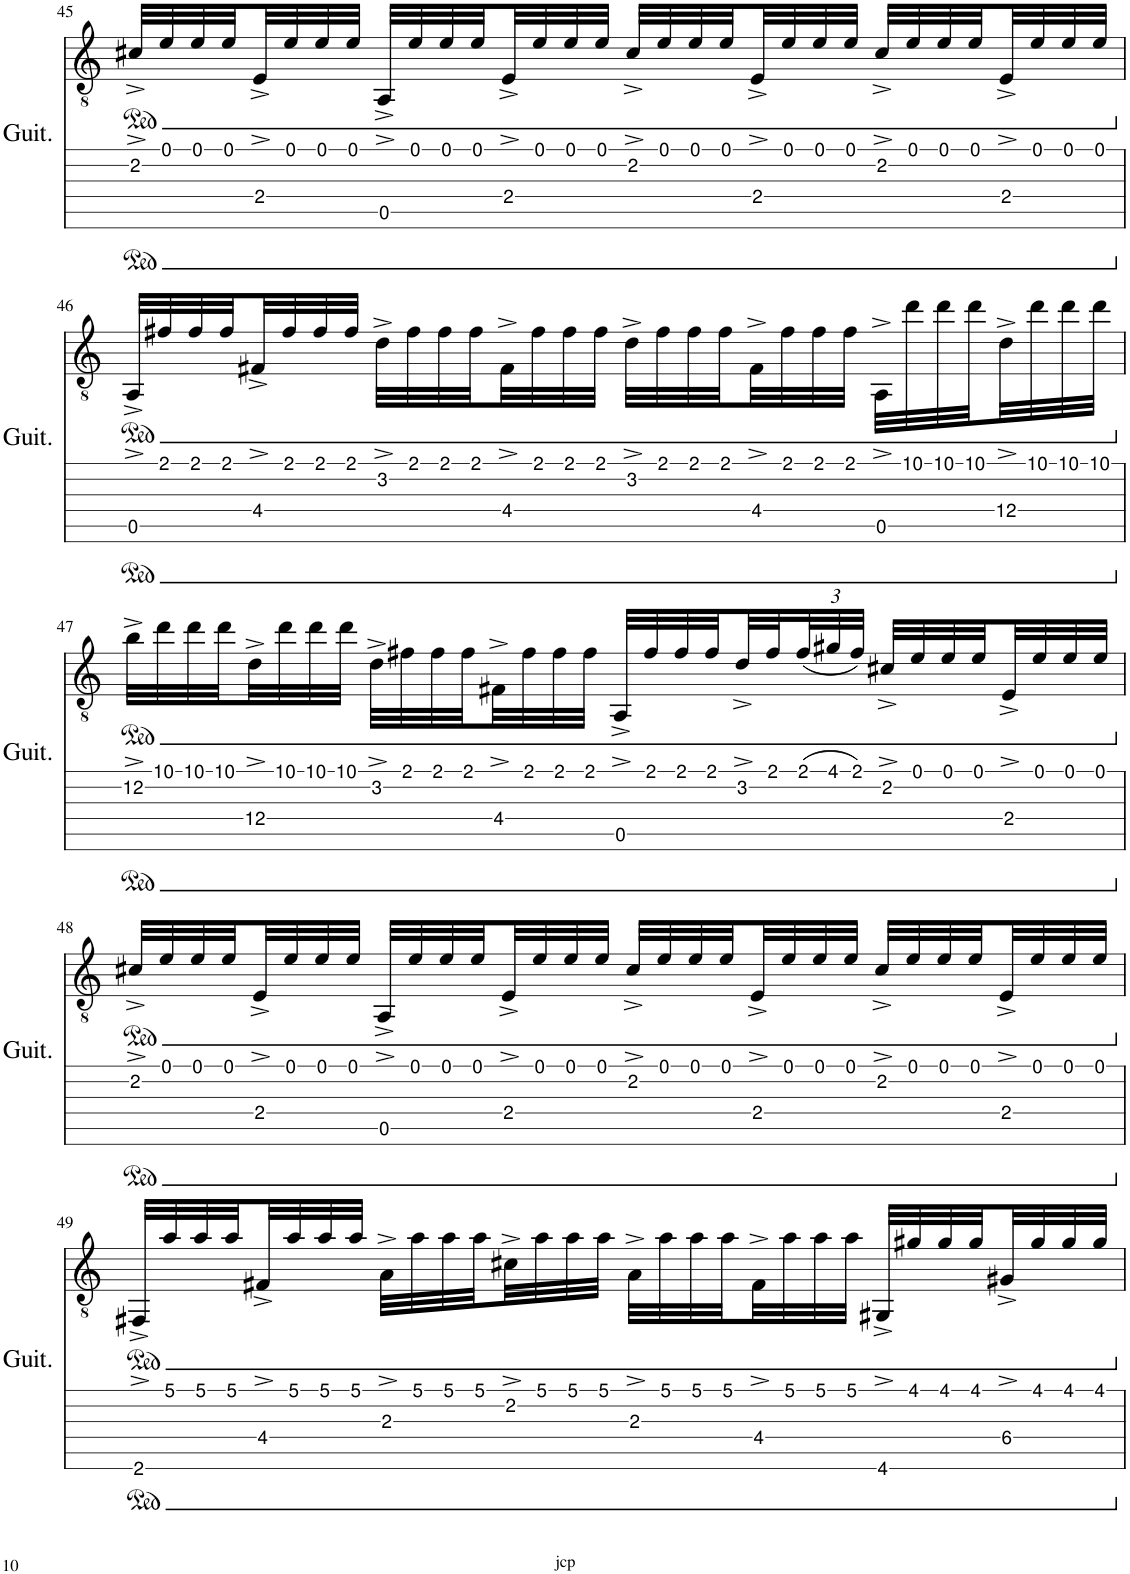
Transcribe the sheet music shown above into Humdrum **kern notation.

**kern	**kern
*part1	*part1
*staff2	*staff1
*I"Guitar	*
*I'Guit.	*
!!LO:PB:g=z
*	*clefGv2
*k[]	*k[]
*M4/4	*M4/4
*	*ped
=45	=45
32c#^LLL	32c#X^/LLL
32e	32e/
32e	32e/
32eJJ	32e/
32E^LL	32E^/
32e	32e/
32e	32e/
32eJJJ	32e/JJJ
32AA^LLL	32AA^/LLL
32e	32e/
32e	32e/
32eJJ	32e/
32E^LL	32E^/
32e	32e/
32e	32e/
32eJJJ	32e/JJJ
32c#^LLL	32c#^/LLL
32e	32e/
32e	32e/
32eJJ	32e/
32E^LL	32E^/
32e	32e/
32e	32e/
32eJJJ	32e/JJJ
32c#^LLL	32c#^/LLL
32e	32e/
32e	32e/
32eJJ	32e/
32E^LL	32E^/
32e	32e/
32e	32e/
32eJJJ	32e/JJJ
!!LO:LB:g=z
=46	=46
*	*Xped
*	*ped
32AA^LLL	32AA^/LLL
32f#	32f#X/
32f#	32f#/
32f#JJ	32f#/
32F#^LL	32F#X^/
32f#	32f#/
32f#	32f#/
32f#JJJ	32f#/JJJ
32d^LLL	32d^\LLL
32f#	32f#\
32f#	32f#\
32f#JJ	32f#\
32F#^LL	32F#^\
32f#	32f#\
32f#	32f#\
32f#JJJ	32f#\JJJ
32d^LLL	32d^\LLL
32f#	32f#\
32f#	32f#\
32f#JJ	32f#\
32F#^LL	32F#^\
32f#	32f#\
32f#	32f#\
32f#JJJ	32f#\JJJ
32AA^LLL	32AA^\LLL
32dd	32dd\
32dd	32dd\
32ddJJ	32dd\
32d^LL	32d^\
32dd	32dd\
32dd	32dd\
32ddJJJ	32dd\JJJ
!!LO:LB:g=z
=47	=47
*	*Xped
*	*ped
32b^LLL	32b^\LLL
32dd	32dd\
32dd	32dd\
32ddJJ	32dd\
32d^LL	32d^\
32dd	32dd\
32dd	32dd\
32ddJJJ	32dd\JJJ
32d^LLL	32d^\LLL
32f#	32f#X\
32f#	32f#\
32f#JJ	32f#\
32F#^LL	32F#X^\
32f#	32f#\
32f#	32f#\
32f#JJJ	32f#\JJJ
32AA^LLL	32AA^/LLL
32f#	32f#/
32f#	32f#/
32f#JJ	32f#/
32d^LL	32d^/
32f#	32f#/
*Xbrackettup	*Xbrackettup
48f#	(48f#/
48g#	48g#X/
48f#JJJ	48f#/JJJ)
32c#^LLL	32c#X^/LLL
32e	32e/
32e	32e/
32eJJ	32e/
32E^LL	32E^/
32e	32e/
32e	32e/
32eJJJ	32e/JJJ
!!LO:LB:g=z
=48	=48
*	*Xped
*	*ped
32c#^LLL	32c#X^/LLL
32e	32e/
32e	32e/
32eJJ	32e/
32E^LL	32E^/
32e	32e/
32e	32e/
32eJJJ	32e/JJJ
32AA^LLL	32AA^/LLL
32e	32e/
32e	32e/
32eJJ	32e/
32E^LL	32E^/
32e	32e/
32e	32e/
32eJJJ	32e/JJJ
32c#^LLL	32c#^/LLL
32e	32e/
32e	32e/
32eJJ	32e/
32E^LL	32E^/
32e	32e/
32e	32e/
32eJJJ	32e/JJJ
32c#^LLL	32c#^/LLL
32e	32e/
32e	32e/
32eJJ	32e/
32E^LL	32E^/
32e	32e/
32e	32e/
32eJJJ	32e/JJJ
!!LO:LB:g=z
=49	=49
*	*Xped
*	*ped
32FF#^LLL	32FF#X^/LLL
32a	32a/
32a	32a/
32aJJ	32a/
32F#^LL	32F#X^/
32a	32a/
32a	32a/
32aJJJ	32a/JJJ
32A^LLL	32A^\LLL
32a	32a\
32a	32a\
32aJJ	32a\
32c#^LL	32c#X^\
32a	32a\
32a	32a\
32aJJJ	32a\JJJ
32A^LLL	32A^\LLL
32a	32a\
32a	32a\
32aJJ	32a\
32F#^LL	32F#^\
32a	32a\
32a	32a\
32aJJJ	32a\JJJ
32GG#^LLL	32GG#X^/LLL
32g#	32g#X/
32g#	32g#/
32g#JJ	32g#/
32G#^LL	32G#X^/
32g#	32g#/
32g#	32g#/
32g#JJJ	32g#/JJJ
*	*Xped
=	=
*-	*-
